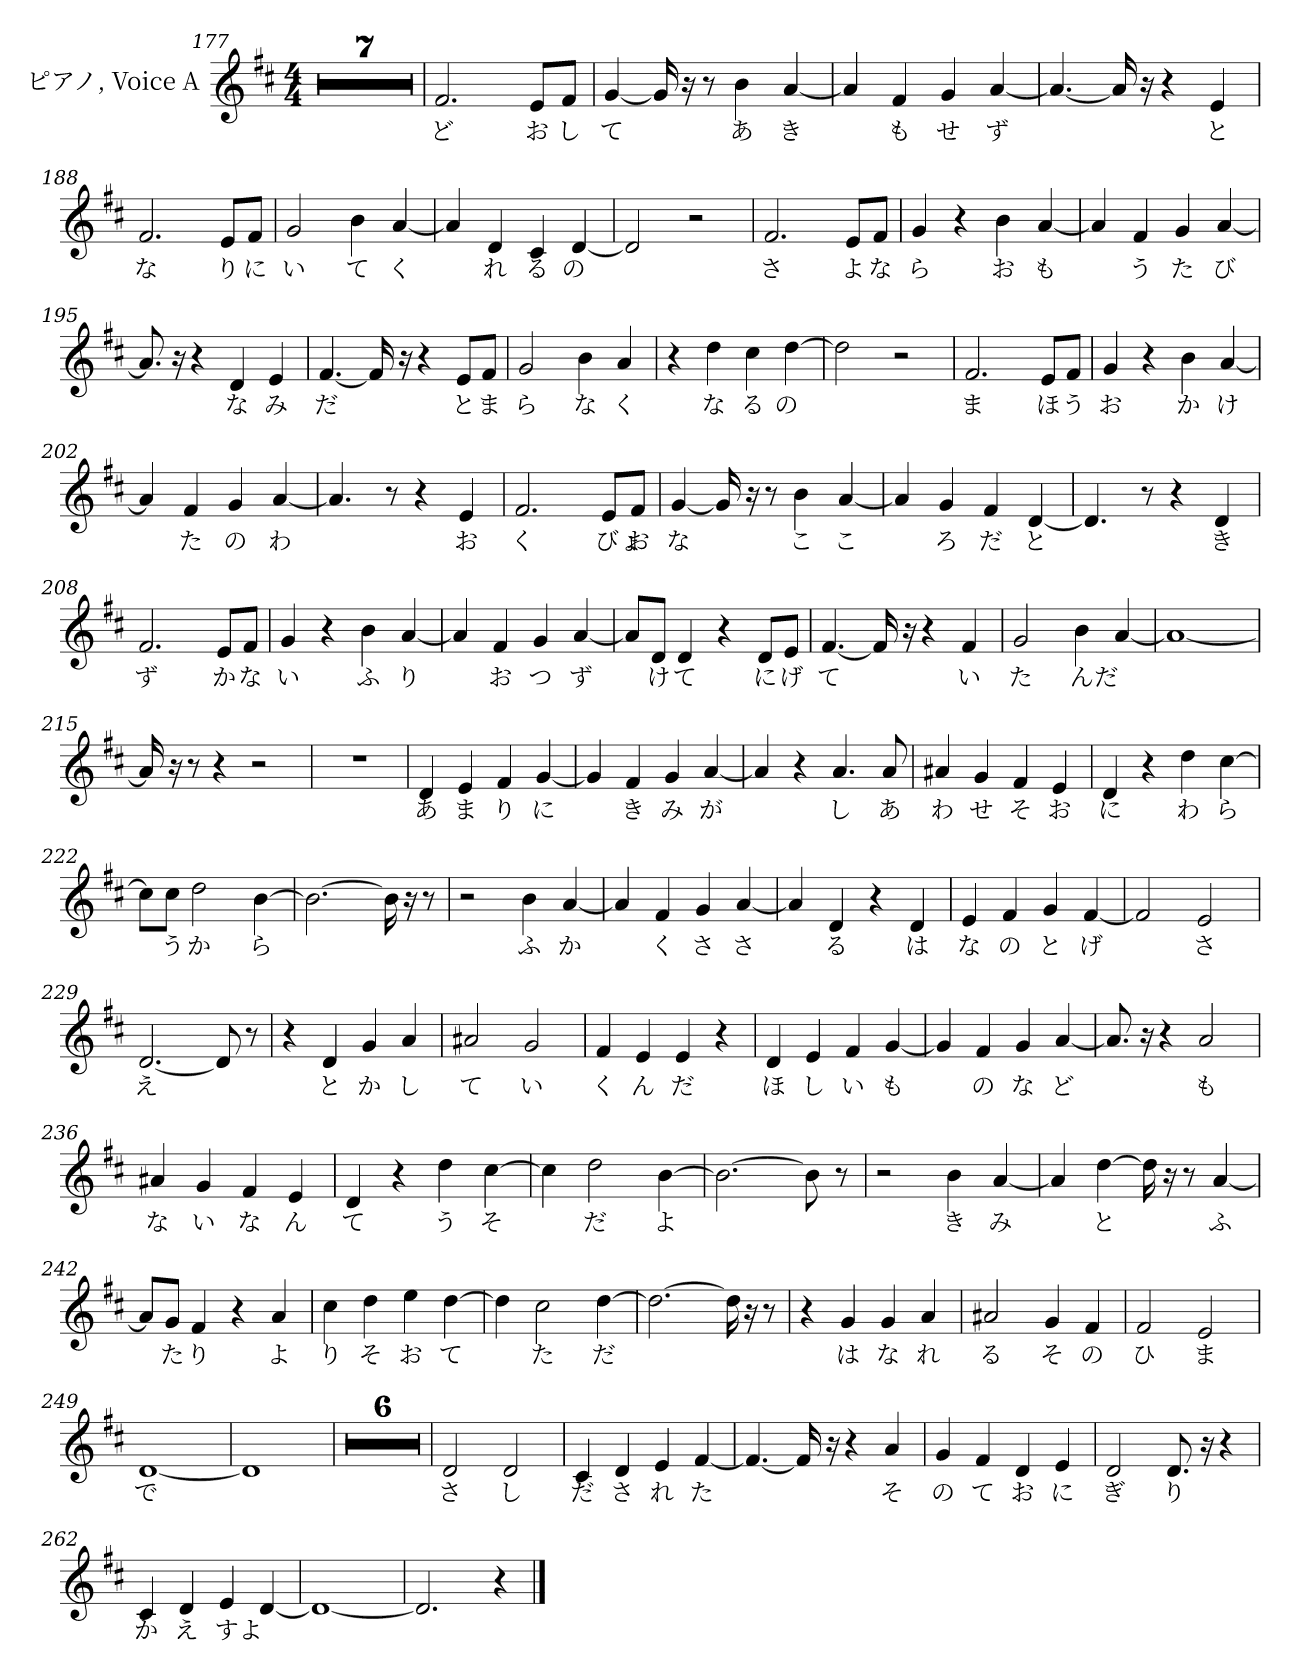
**kern	**text
*part1	*part1
*staff1	*staff1
*I"ピアノ, Voice A	*
*clefG2	*
*k[f#c#]	*
*M4/4	*
=177	=177
1r	.
=178	=178
1r	.
=179	=179
1r	.
=180	=180
1r	.
=181	=181
1r	.
=182	=182
1r	.
=183	=183
1r	.
=184	=184
!	!LO:LY:b
2.f#/	ど
!	!LO:LY:b
8e/L	お
!	!LO:LY:b
8f#/J	し
=185	=185
!	!LO:LY:b
[4g/	て
16g/]	.
16r	.
8r	.
!	!LO:LY:b
4b\	あ
!	!LO:LY:b
[4a/	き
=186	=186
4a/]	.
!	!LO:LY:b
4f#/	も
!	!LO:LY:b
4g/	せ
!	!LO:LY:b
[4a/	ず
!!LO:LB:g=z
=187	=187
4.a/_	.
16a/]	.
16r	.
4r	.
!	!LO:LY:b
4e/	と
=188	=188
!	!LO:LY:b
2.f#/	な
!	!LO:LY:b
8e/L	り
!	!LO:LY:b
8f#/J	に
=189	=189
!	!LO:LY:b
2g/	い
!	!LO:LY:b
4b\	て
!	!LO:LY:b
[4a/	く
=190	=190
4a/]	.
!	!LO:LY:b
4d/	れ
!	!LO:LY:b
4c#/	る
!	!LO:LY:b
[4d/	の
=191	=191
2d/]	.
2r	.
=192	=192
!	!LO:LY:b
2.f#/	さ
!	!LO:LY:b
8e/L	よ
!	!LO:LY:b
8f#/J	な
=193	=193
!	!LO:LY:b
4g/	ら
4r	.
!	!LO:LY:b
4b\	お
!	!LO:LY:b
[4a/	も
=194	=194
4a/]	.
!	!LO:LY:b
4f#/	う
!	!LO:LY:b
4g/	た
!	!LO:LY:b
[4a/	び
!!LO:PB:g=z
=195	=195
8.a/]	.
16r	.
4r	.
!	!LO:LY:b
4d/	な
!	!LO:LY:b
4e/	み
=196	=196
!	!LO:LY:b
[4.f#/	だ
16f#/]	.
16r	.
4r	.
!	!LO:LY:b
8e/L	と
!	!LO:LY:b
8f#/J	ま
=197	=197
!	!LO:LY:b
2g/	ら
!	!LO:LY:b
4b\	な
!	!LO:LY:b
4a/	く
=198	=198
4r	.
!	!LO:LY:b
4dd\	な
!	!LO:LY:b
4cc#\	る
!	!LO:LY:b
[4dd\	の
=199	=199
2dd\]	.
2r	.
=200	=200
!	!LO:LY:b
2.f#/	ま
!	!LO:LY:b
8e/L	ほ
!	!LO:LY:b
8f#/J	う
=201	=201
!	!LO:LY:b
4g/	お
4r	.
!	!LO:LY:b
4b\	か
!	!LO:LY:b
[4a/	け
=202	=202
4a/]	.
!	!LO:LY:b
4f#/	た
!	!LO:LY:b
4g/	の
!	!LO:LY:b
[4a/	わ
!!LO:LB:g=z
=203	=203
4.a/]	.
8r	.
4r	.
!	!LO:LY:b
4e/	お
=204	=204
!	!LO:LY:b
2.f#/	く
!	!LO:LY:b
8e/L	びょ
!	!LO:LY:b
8f#/J	お
=205	=205
!	!LO:LY:b
[4g/	な
16g/]	.
16r	.
8r	.
!	!LO:LY:b
4b\	こ
!	!LO:LY:b
[4a/	こ
=206	=206
4a/]	.
!	!LO:LY:b
4g/	ろ
!	!LO:LY:b
4f#/	だ
!	!LO:LY:b
[4d/	と
=207	=207
4.d/]	.
8r	.
4r	.
!	!LO:LY:b
4d/	き
=208	=208
!	!LO:LY:b
2.f#/	ず
!	!LO:LY:b
8e/L	か
!	!LO:LY:b
8f#/J	な
=209	=209
!	!LO:LY:b
4g/	い
4r	.
!	!LO:LY:b
4b\	ふ
!	!LO:LY:b
[4a/	り
=210	=210
4a/]	.
!	!LO:LY:b
4f#/	お
!	!LO:LY:b
4g/	つ
!	!LO:LY:b
[4a/	ず
!!LO:LB:g=z
=211	=211
8a/L]	.
!	!LO:LY:b
8d/J	け
!	!LO:LY:b
4d/	て
4r	.
!	!LO:LY:b
8d/L	に
!	!LO:LY:b
8e/J	げ
=212	=212
!	!LO:LY:b
[4.f#/	て
16f#/]	.
16r	.
4r	.
!	!LO:LY:b
4f#/	い
=213	=213
!	!LO:LY:b
2g/	た
!	!LO:LY:b
4b\	ん
!	!LO:LY:b
[4a/	だ
=214	=214
1a_	.
=215	=215
16a/]	.
16r	.
8r	.
4r	.
2r	.
=216	=216
1r	.
=217	=217
!	!LO:LY:b
4d/	あ
!	!LO:LY:b
4e/	ま
!	!LO:LY:b
4f#/	り
!	!LO:LY:b
[4g/	に
=218	=218
4g/]	.
!	!LO:LY:b
4f#/	き
!	!LO:LY:b
4g/	み
!	!LO:LY:b
[4a/	が
!!LO:LB:g=z
=219	=219
4a/]	.
4r	.
!	!LO:LY:b
4.a/	し
!	!LO:LY:b
8a/	あ
=220	=220
!	!LO:LY:b
4a#X/	わ
!	!LO:LY:b
4g/	せ
!	!LO:LY:b
4f#/	そ
!	!LO:LY:b
4e/	お
=221	=221
!	!LO:LY:b
4d/	に
4r	.
!	!LO:LY:b
4dd\	わ
!	!LO:LY:b
[4cc#\	ら
=222	=222
8cc#\L]	.
!	!LO:LY:b
8cc#\J	う
!	!LO:LY:b
2dd\	か
!	!LO:LY:b
[4b\	ら
=223	=223
2.b\_	.
16b\]	.
16r	.
8r	.
=224	=224
2r	.
!	!LO:LY:b
4b\	ふ
!	!LO:LY:b
[4a/	か
=225	=225
4a/]	.
!	!LO:LY:b
4f#/	く
!	!LO:LY:b
4g/	さ
!	!LO:LY:b
[4a/	さ
=226	=226
4a/]	.
!	!LO:LY:b
4d/	る
4r	.
!	!LO:LY:b
4d/	は
!!LO:LB:g=z
=227	=227
!	!LO:LY:b
4e/	な
!	!LO:LY:b
4f#/	の
!	!LO:LY:b
4g/	と
!	!LO:LY:b
[4f#/	げ
=228	=228
2f#/]	.
!	!LO:LY:b
2e/	さ
=229	=229
!	!LO:LY:b
[2.d/	え
8d/]	.
8r	.
=230	=230
4r	.
!	!LO:LY:b
4d/	と
!	!LO:LY:b
4g/	か
!	!LO:LY:b
4a/	し
=231	=231
!	!LO:LY:b
2a#X/	て
!	!LO:LY:b
2g/	い
=232	=232
!	!LO:LY:b
4f#/	く
!	!LO:LY:b
4e/	ん
!	!LO:LY:b
4e/	だ
4r	.
=233	=233
!	!LO:LY:b
4d/	ほ
!	!LO:LY:b
4e/	し
!	!LO:LY:b
4f#/	い
!	!LO:LY:b
[4g/	も
=234	=234
4g/]	.
!	!LO:LY:b
4f#/	の
!	!LO:LY:b
4g/	な
!	!LO:LY:b
[4a/	ど
=235	=235
8.a/]	.
16r	.
4r	.
!	!LO:LY:b
2a/	も
!!LO:LB:g=z
=236	=236
!	!LO:LY:b
4a#X/	な
!	!LO:LY:b
4g/	い
!	!LO:LY:b
4f#/	な
!	!LO:LY:b
4e/	ん
=237	=237
!	!LO:LY:b
4d/	て
4r	.
!	!LO:LY:b
4dd\	う
!	!LO:LY:b
[4cc#\	そ
=238	=238
4cc#\]	.
!	!LO:LY:b
2dd\	だ
!	!LO:LY:b
[4b\	よ
=239	=239
2.b\_	.
8b\]	.
8r	.
=240	=240
2r	.
!	!LO:LY:b
4b\	き
!	!LO:LY:b
[4a/	み
=241	=241
4a/]	.
!	!LO:LY:b
[4dd\	と
16dd\]	.
16r	.
8r	.
!	!LO:LY:b
[4a/	ふ
=242	=242
8a/L]	.
!	!LO:LY:b
8g/J	た
!	!LO:LY:b
4f#/	り
4r	.
!	!LO:LY:b
4a/	よ
=243	=243
!	!LO:LY:b
4cc#\	り
!	!LO:LY:b
4dd\	そ
!	!LO:LY:b
4ee\	お
!	!LO:LY:b
[4dd\	て
!!LO:LB:g=z
=244	=244
4dd\]	.
!	!LO:LY:b
2cc#\	た
!	!LO:LY:b
[4dd\	だ
=245	=245
2.dd\_	.
16dd\]	.
16r	.
8r	.
=246	=246
4r	.
!	!LO:LY:b
4g/	は
!	!LO:LY:b
4g/	な
!	!LO:LY:b
4a/	れ
=247	=247
!	!LO:LY:b
2a#X/	る
!	!LO:LY:b
4g/	そ
!	!LO:LY:b
4f#/	の
=248	=248
!	!LO:LY:b
2f#/	ひ
!	!LO:LY:b
2e/	ま
=249	=249
!	!LO:LY:b
[1d	で
=250	=250
1d]	.
=251	=251
1r	.
=252	=252
1r	.
=253	=253
1r	.
=254	=254
1r	.
=255	=255
1r	.
=256	=256
1r	.
!!LO:LB:g=z
=257	=257
!	!LO:LY:b
2d/	さ
!	!LO:LY:b
2d/	し
=258	=258
!	!LO:LY:b
4c#/	だ
!	!LO:LY:b
4d/	さ
!	!LO:LY:b
4e/	れ
!	!LO:LY:b
[4f#/	た
=259	=259
4.f#/_	.
16f#/]	.
16r	.
4r	.
!	!LO:LY:b
4a/	そ
=260	=260
!	!LO:LY:b
4g/	の
!	!LO:LY:b
4f#/	て
!	!LO:LY:b
4d/	お
!	!LO:LY:b
4e/	に
=261	=261
!	!LO:LY:b
2d/	ぎ
!	!LO:LY:b
8.d/	り
16r	.
4r	.
=262	=262
!	!LO:LY:b
4c#/	か
!	!LO:LY:b
4d/	え
!	!LO:LY:b
4e/	す
!	!LO:LY:b
[4d/	よ
=263	=263
1d_	.
=264	=264
2.d/]	.
4r	.
==	==
*-	*-
